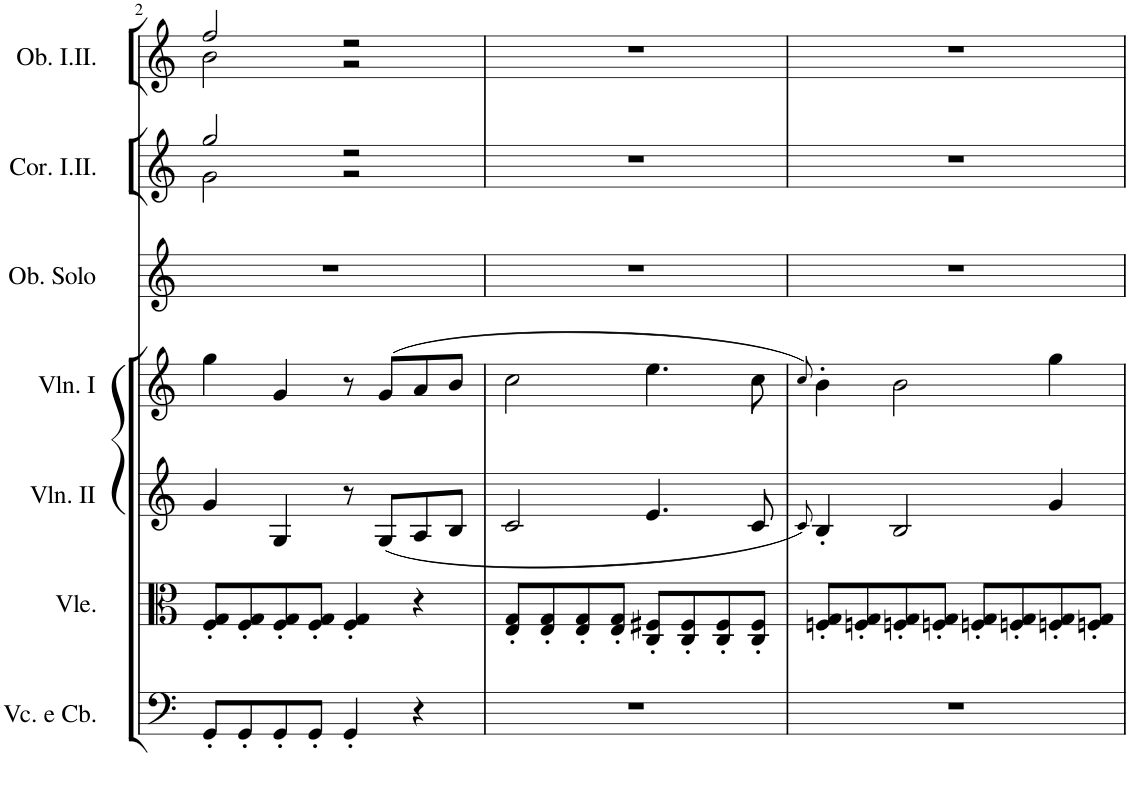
**kern	**kern	**kern	**kern	**kern	**kern	**kern
*part7	*part6	*part5	*part4	*part3	*part2	*part1
*staff7	*staff6	*staff5	*staff4	*staff3	*staff2	*staff1
*I"Violoncelli e Bassi *	*I"Viole	*I"Violini II	*I"Violini I	*I"Oboe Solo	*I"Corni in C I.II.	*I"Oboi I.II.
*	*I'Vle.	*I'Vln. II	*I'Vln. I	*I'Ob. Solo	*I'Cor. I.II.	*I'Ob. I.II.
!!LO:PB:g=z
*clefF4	*clefC3	*clefG2	*clefG2	*clefG2	*clefG2	*clefG2
*	*	*	*	*	*Trd7c12	*
*k[]	*k[]	*k[]	*k[]	*k[]	*k[]	*k[]
*M4/4	*M4/4	*M4/4	*M4/4	*M4/4	*M4/4	*M4/4
*met(c)	*met(c)	*met(c)	*met(c)	*met(c)	*met(c)	*met(c)
=2	=2	=2	=2	=2	=2	=2
*	*	*	*	*	*^	*^
8GG'/L	8F/' 8G/'L	4g/	4gg\	1r	2gg/	2g\	2ff/	2b\
8GG'/	8F/' 8G/'	.	.	.	.	.	.	.
8GG'/	8F/' 8G/'	4G/	4g/	.	.	.	.	.
8GG'/J	8F/' 8G/'J	.	.	.	.	.	.	.
4GG'/	4F/' 4G/'	8r	8r	.	2r	2r	2r	2r
.	.	(8G/L	(8g/L	.	.	.	.	.
4r	4r	8A/	8a/	.	.	.	.	.
.	.	8B/J	8b/J	.	.	.	.	.
*	*	*	*	*	*v	*v	*	*
*	*	*	*	*	*	*v	*v
=3	=3	=3	=3	=3	=3	=3
1r	8E/' 8G/'L	2c/	2cc\	1r	1r	1r
.	8E/' 8G/'	.	.	.	.	.
.	8E/' 8G/'	.	.	.	.	.
.	8E/' 8G/'J	.	.	.	.	.
.	8C/' 8F#X/'L	4.e/	4.ee\	.	.	.
.	8C/' 8F#/'	.	.	.	.	.
.	8C/' 8F#/'	.	.	.	.	.
.	8C/' 8F#/'J	8c/	8cc\	.	.	.
=4	=4	=4	=4	=4	=4	=4
.	.	8qc/)	8qcc/)	.	.	.
1r	8Fn/' 8G/'L	4B'/	4b'\	1r	1r	1r
.	8Fn/' 8G/'	.	.	.	.	.
.	8Fn/' 8G/'	2B/	2b\	.	.	.
.	8Fn/' 8G/'J	.	.	.	.	.
.	8Fn/' 8G/'L	.	.	.	.	.
.	8Fn/' 8G/'	.	.	.	.	.
.	8Fn/' 8G/'	4g/	4gg\	.	.	.
.	8Fn/' 8G/'J	.	.	.	.	.
=	=	=	=	=	=	=
*-	*-	*-	*-	*-	*-	*-
